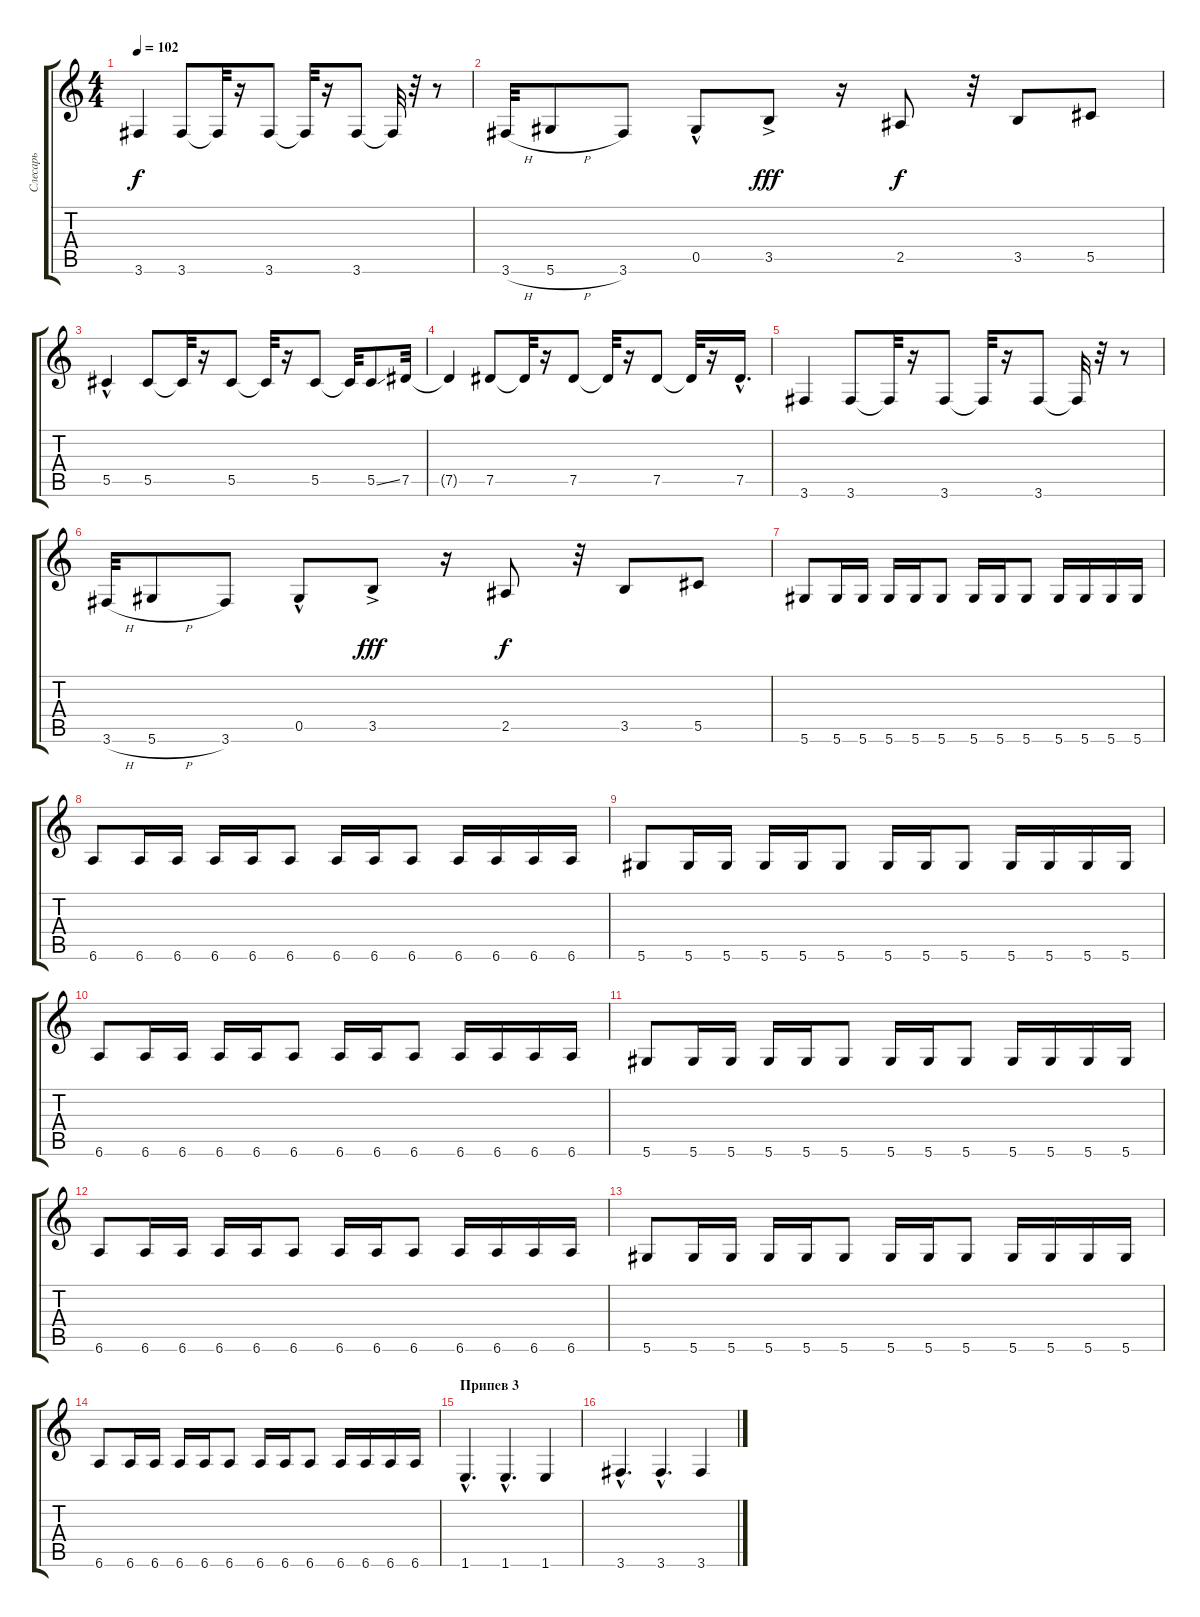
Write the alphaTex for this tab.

\track ("Слесарь" "Слесарь") {instrument electricbassfinger}
\staff {score tabs}
\tuning (Eb4 Bb3 Gb3 Db3 Ab2 Eb2) {hide}
\ts (4 4)
\tempo 102
\clef g2
\ks c
3.6.4{dy f} 3.6.8 3.6{t}.32 r.16 3.6.8 3.6{t}.32 r.16 3.6.8 3.6{t}.32 r.32 r.8 |
3.6{h}.32 5.6{h}.8 3.6.8 0.5{hac}.8 3.5{ac}.8{dy fff} r.16 2.5.8{dy f} r.32 3.5.8 5.5.8 |
5.5{hac}.4 5.5.8 5.5{t}.32 r.16 5.5.8 5.5{t}.32 r.16 5.5.8 5.5{t}.32 5.5{ss}.8 7.5.32 |
7.5{t}.4 7.5.8 7.5{t}.32 r.16 7.5.8 7.5{t}.32 r.16 7.5.8 7.5{t}.32 r.16 7.5{hac}.16{d} |
3.6.4 3.6.8 3.6{t}.32 r.16 3.6.8 3.6{t}.32 r.16 3.6.8 3.6{t}.32 r.32 r.8 |
3.6{h}.32 5.6{h}.8 3.6.8 0.5{hac}.8 3.5{ac}.8{dy fff} r.16 2.5.8{dy f} r.32 3.5.8 5.5.8 |
5.6.8 5.6.16 5.6.16 5.6.16 5.6.16 5.6.8 5.6.16 5.6.16 5.6.8 5.6.16 5.6.16 5.6.16 5.6.16 |
6.6.8 6.6.16 6.6.16 6.6.16 6.6.16 6.6.8 6.6.16 6.6.16 6.6.8 6.6.16 6.6.16 6.6.16 6.6.16 |
5.6.8 5.6.16 5.6.16 5.6.16 5.6.16 5.6.8 5.6.16 5.6.16 5.6.8 5.6.16 5.6.16 5.6.16 5.6.16 |
6.6.8 6.6.16 6.6.16 6.6.16 6.6.16 6.6.8 6.6.16 6.6.16 6.6.8 6.6.16 6.6.16 6.6.16 6.6.16 |
5.6.8 5.6.16 5.6.16 5.6.16 5.6.16 5.6.8 5.6.16 5.6.16 5.6.8 5.6.16 5.6.16 5.6.16 5.6.16 |
6.6.8 6.6.16 6.6.16 6.6.16 6.6.16 6.6.8 6.6.16 6.6.16 6.6.8 6.6.16 6.6.16 6.6.16 6.6.16 |
5.6.8 5.6.16 5.6.16 5.6.16 5.6.16 5.6.8 5.6.16 5.6.16 5.6.8 5.6.16 5.6.16 5.6.16 5.6.16 |
6.6.8 6.6.16 6.6.16 6.6.16 6.6.16 6.6.8 6.6.16 6.6.16 6.6.8 6.6.16 6.6.16 6.6.16 6.6.16 |
\section ("" "Припев 3")
1.6{hac}.4{d} 1.6{hac}.4{d} 1.6.4 |
3.6{hac}.4{d} 3.6{hac}.4{d} 3.6.4
